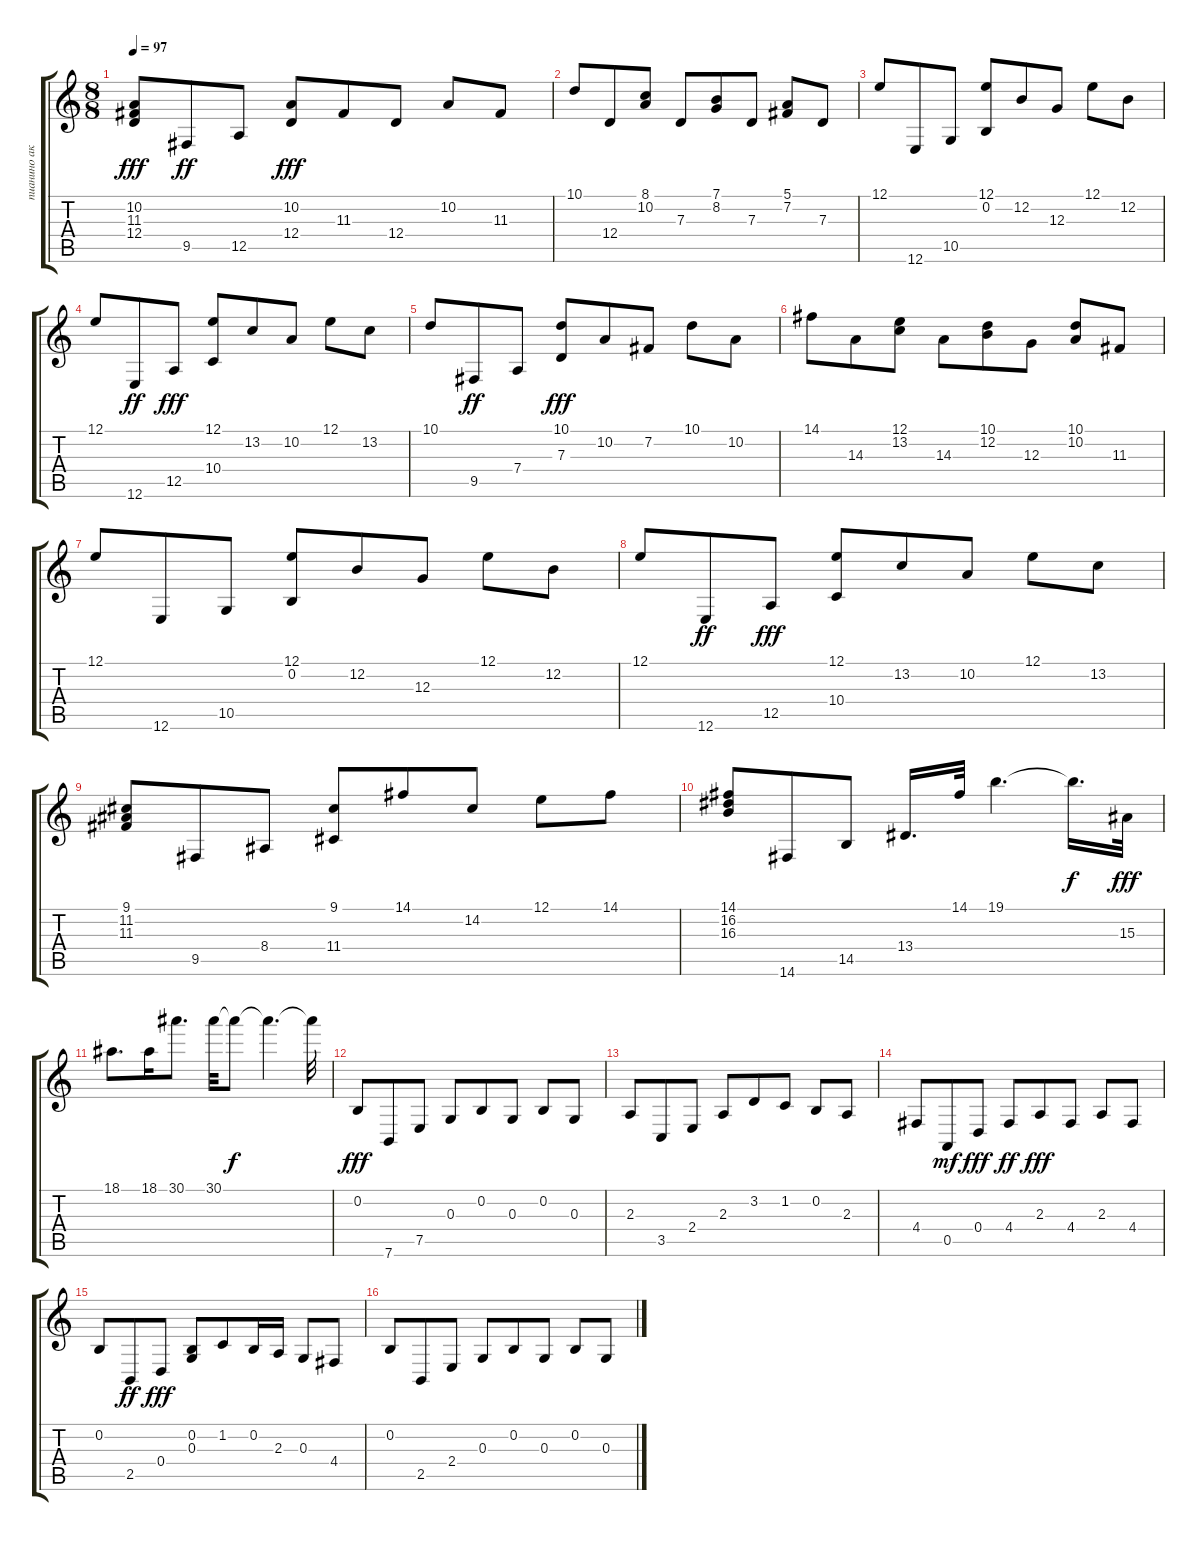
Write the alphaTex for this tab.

\track ("пианино аккорды" "пианино ак") {instrument acousticgrandpiano}
\staff {score tabs}
\tuning (E4 B3 G3 D3 A2 E2) {hide}
\ts (8 8)
\tempo 97
\clef g2
\ks c
(10.2 11.3 12.4).8{dy fff} 9.5.8{dy ff} 12.5.8 (10.2 12.4).8{dy fff} 11.3.8 12.4.8 10.2.8 11.3.8 |
10.1.8 12.4.8 (8.1 10.2).8 7.3.8 (7.1 8.2).8 7.3.8 (5.1 7.2).8 7.3.8 |
12.1.8 12.6.8 10.5.8 (12.1 0.2).8 12.2.8 12.3.8 12.1.8 12.2.8 |
12.1.8 12.6.8{dy ff} 12.5.8{dy fff} (12.1 10.4).8 13.2.8 10.2.8 12.1.8 13.2.8 |
10.1.8 9.5.8{dy ff} 7.4.8 (10.1 7.3).8{dy fff} 10.2.8 7.2.8 10.1.8 10.2.8 |
14.1.8 14.3.8 (12.1 13.2).8 14.3.8 (10.1 12.2).8 12.3.8 (10.1 10.2).8 11.3.8 |
12.1.8 12.6.8 10.5.8 (12.1 0.2).8 12.2.8 12.3.8 12.1.8 12.2.8 |
12.1.8 12.6.8{dy ff} 12.5.8{dy fff} (12.1 10.4).8 13.2.8 10.2.8 12.1.8 13.2.8 |
(9.1 11.2 11.3).8 9.5.8 8.4.8 (9.1 11.4).8 14.1.8 14.2.8 12.1.8 14.1.8 |
(14.1 16.2 16.3).8 14.6.8 14.5.8 13.4.16{d} 14.1.32 19.1.4{d} 19.1{t}.16{d dy f} 15.3.32{dy fff} |
18.1.8{d} 18.1.16 30.1.8{d} 30.1.32 30.1{t}.8{dy f} 30.1{t}.4{d} 30.1{t}.32 |
0.2.8{dy fff} 7.6.8 7.5.8 0.3.8 0.2.8 0.3.8 0.2.8 0.3.8 |
2.3.8 3.5.8 2.4.8 2.3.8 3.2.8 1.2.8 0.2.8 2.3.8 |
4.4.8 0.5.8{dy mf} 0.4.8{dy fff} 4.4.8{dy ff} 2.3.8{dy fff} 4.4.8 2.3.8 4.4.8 |
0.2.8 2.5.8{dy ff} 0.4.8{dy fff} (0.2 0.3).8 1.2.8 0.2.16 2.3.16 0.3.8 4.4.8 |
0.2.8 2.5.8 2.4.8 0.3.8 0.2.8 0.3.8 0.2.8 0.3.8
